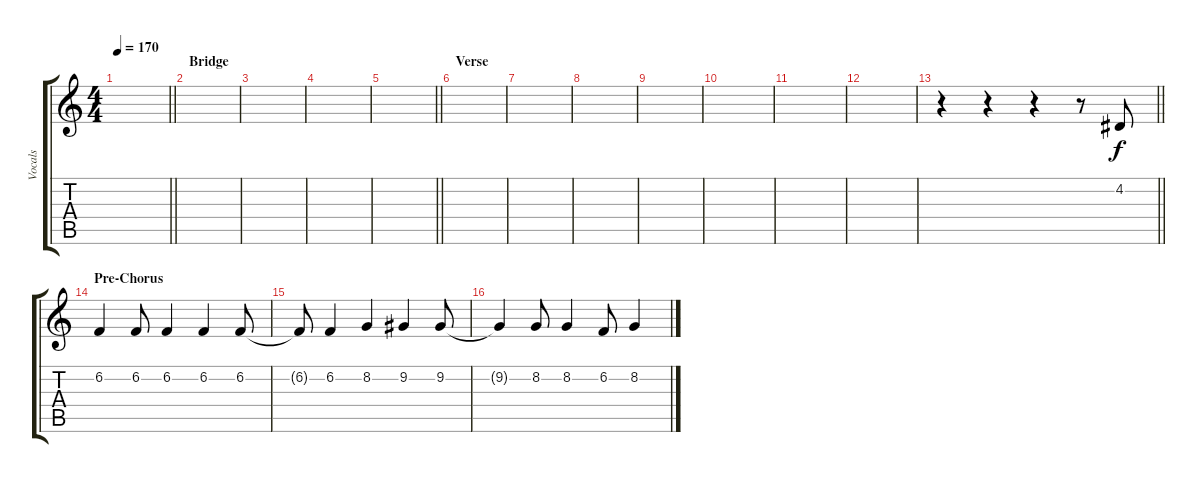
\track ("Vocals" "Vocals") {instrument lead1square}
\staff {score tabs}
\tuning (E4 B3 G3 D3 A2 E2) {hide}
\ts (4 4)
\tempo 170
\clef g2
\barLineRight lightlight
\ks c
|
\section ("" "Bridge")
|
|
|
\barLineRight lightlight
|
\section ("" "Verse")
|
|
|
|
|
|
|
\barLineRight lightlight
r.4 r.4 r.4 r.8 4.2.8 |
\section ("" "Pre-Chorus")
6.2.4 6.2.8 6.2.4 6.2.4 6.2.8 |
6.2{t}.8 6.2.4 8.2.4 9.2.4 9.2.8 |
9.2{t}.4 8.2.8 8.2.4 6.2.8 8.2.4
